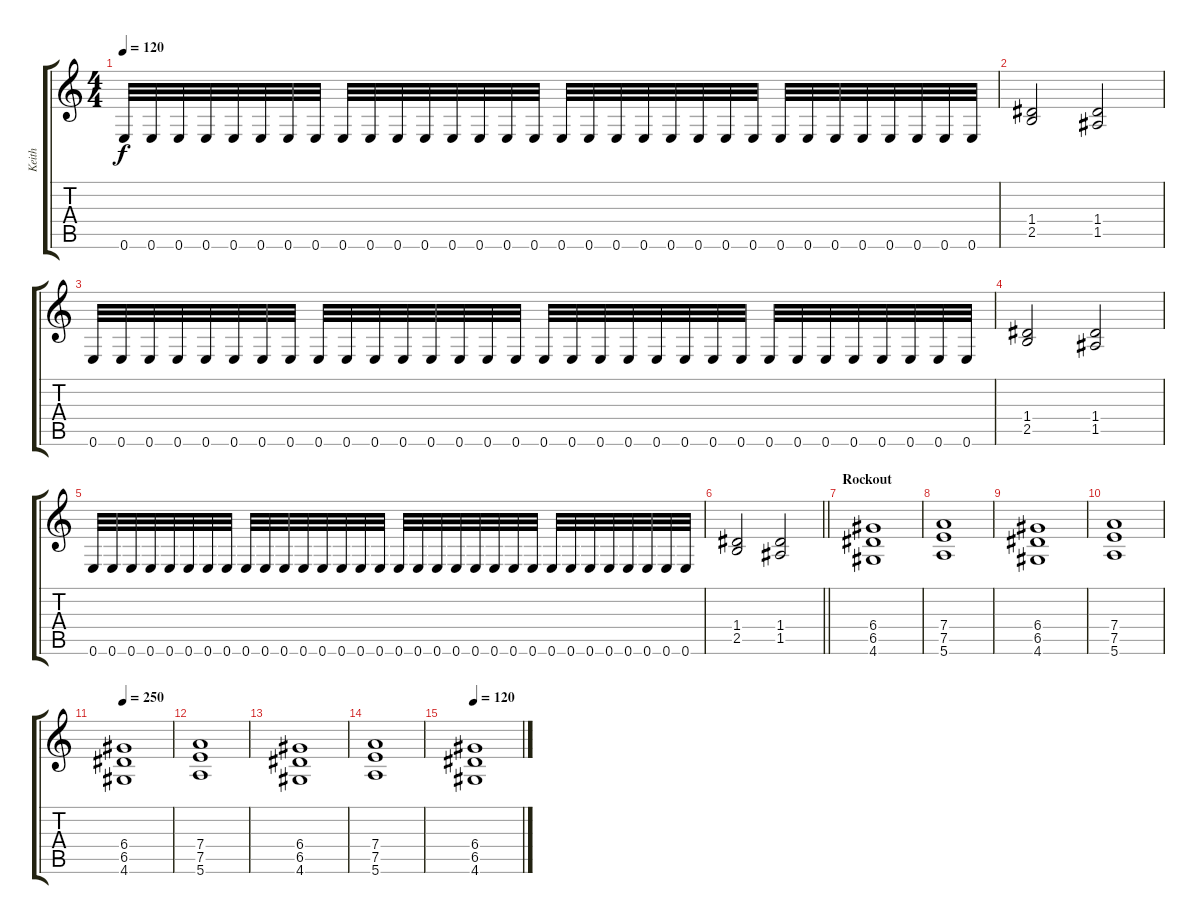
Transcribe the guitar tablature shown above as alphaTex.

\track ("Keith" "Keith") {instrument distortionguitar}
\staff {score tabs}
\tuning (E4 B3 G3 D3 A2 E2) {hide}
\ts (4 4)
\tempo 120
\clef g2
\ks c
0.6.32{dy f} 0.6.32 0.6.32 0.6.32 0.6.32 0.6.32 0.6.32 0.6.32 0.6.32 0.6.32 0.6.32 0.6.32 0.6.32 0.6.32 0.6.32 0.6.32 0.6.32 0.6.32 0.6.32 0.6.32 0.6.32 0.6.32 0.6.32 0.6.32 0.6.32 0.6.32 0.6.32 0.6.32 0.6.32 0.6.32 0.6.32 0.6.32 |
(1.4 2.5).2 (1.4 1.5).2 |
0.6.32 0.6.32 0.6.32 0.6.32 0.6.32 0.6.32 0.6.32 0.6.32 0.6.32 0.6.32 0.6.32 0.6.32 0.6.32 0.6.32 0.6.32 0.6.32 0.6.32 0.6.32 0.6.32 0.6.32 0.6.32 0.6.32 0.6.32 0.6.32 0.6.32 0.6.32 0.6.32 0.6.32 0.6.32 0.6.32 0.6.32 0.6.32 |
(1.4 2.5).2 (1.4 1.5).2 |
0.6.32 0.6.32 0.6.32 0.6.32 0.6.32 0.6.32 0.6.32 0.6.32 0.6.32 0.6.32 0.6.32 0.6.32 0.6.32 0.6.32 0.6.32 0.6.32 0.6.32 0.6.32 0.6.32 0.6.32 0.6.32 0.6.32 0.6.32 0.6.32 0.6.32 0.6.32 0.6.32 0.6.32 0.6.32 0.6.32 0.6.32 0.6.32 |
\barLineRight lightlight
(1.4 2.5).2 (1.4 1.5).2 |
\section ("" "Rockout")
(6.4 6.5 4.6).1 |
(7.4 7.5 5.6).1 |
(6.4 6.5 4.6).1 |
(7.4 7.5 5.6).1 |
\tempo 250
(6.4 6.5 4.6).1 |
(7.4 7.5 5.6).1 |
(6.4 6.5 4.6).1 |
(7.4 7.5 5.6).1 |
\tempo 120
(6.4 6.5 4.6).1
